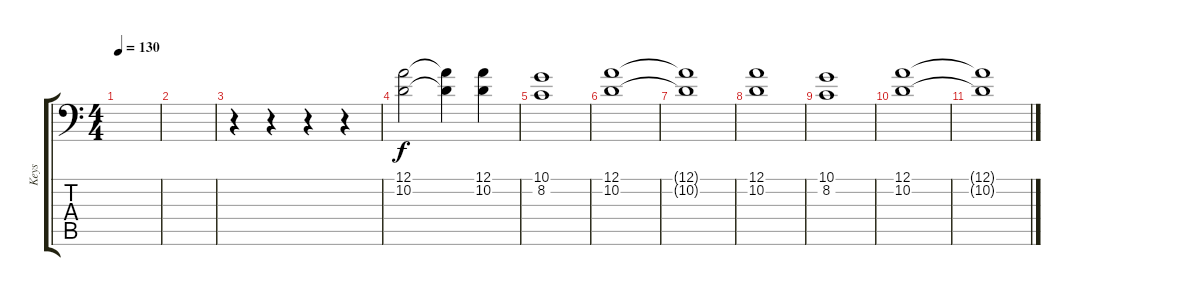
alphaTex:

\track ("Keys" "Keys") {instrument stringensemble1}
\staff {score tabs}
\tuning (A3 E3 C3 G2 D2 G1) {hide}
\ts (4 4)
\tempo 130
\clef f4
\ks c
|
|
r.4 r.4 r.4 r.4 |
(12.1 10.2).2 (12.1{t} 10.2{t}).4 (12.1 10.2).4 |
(10.1 8.2).1 |
(12.1 10.2).1 |
(12.1{t} 10.2{t}).1 |
(12.1 10.2).1 |
(10.1 8.2).1 |
(12.1 10.2).1 |
(12.1{t} 10.2{t}).1
